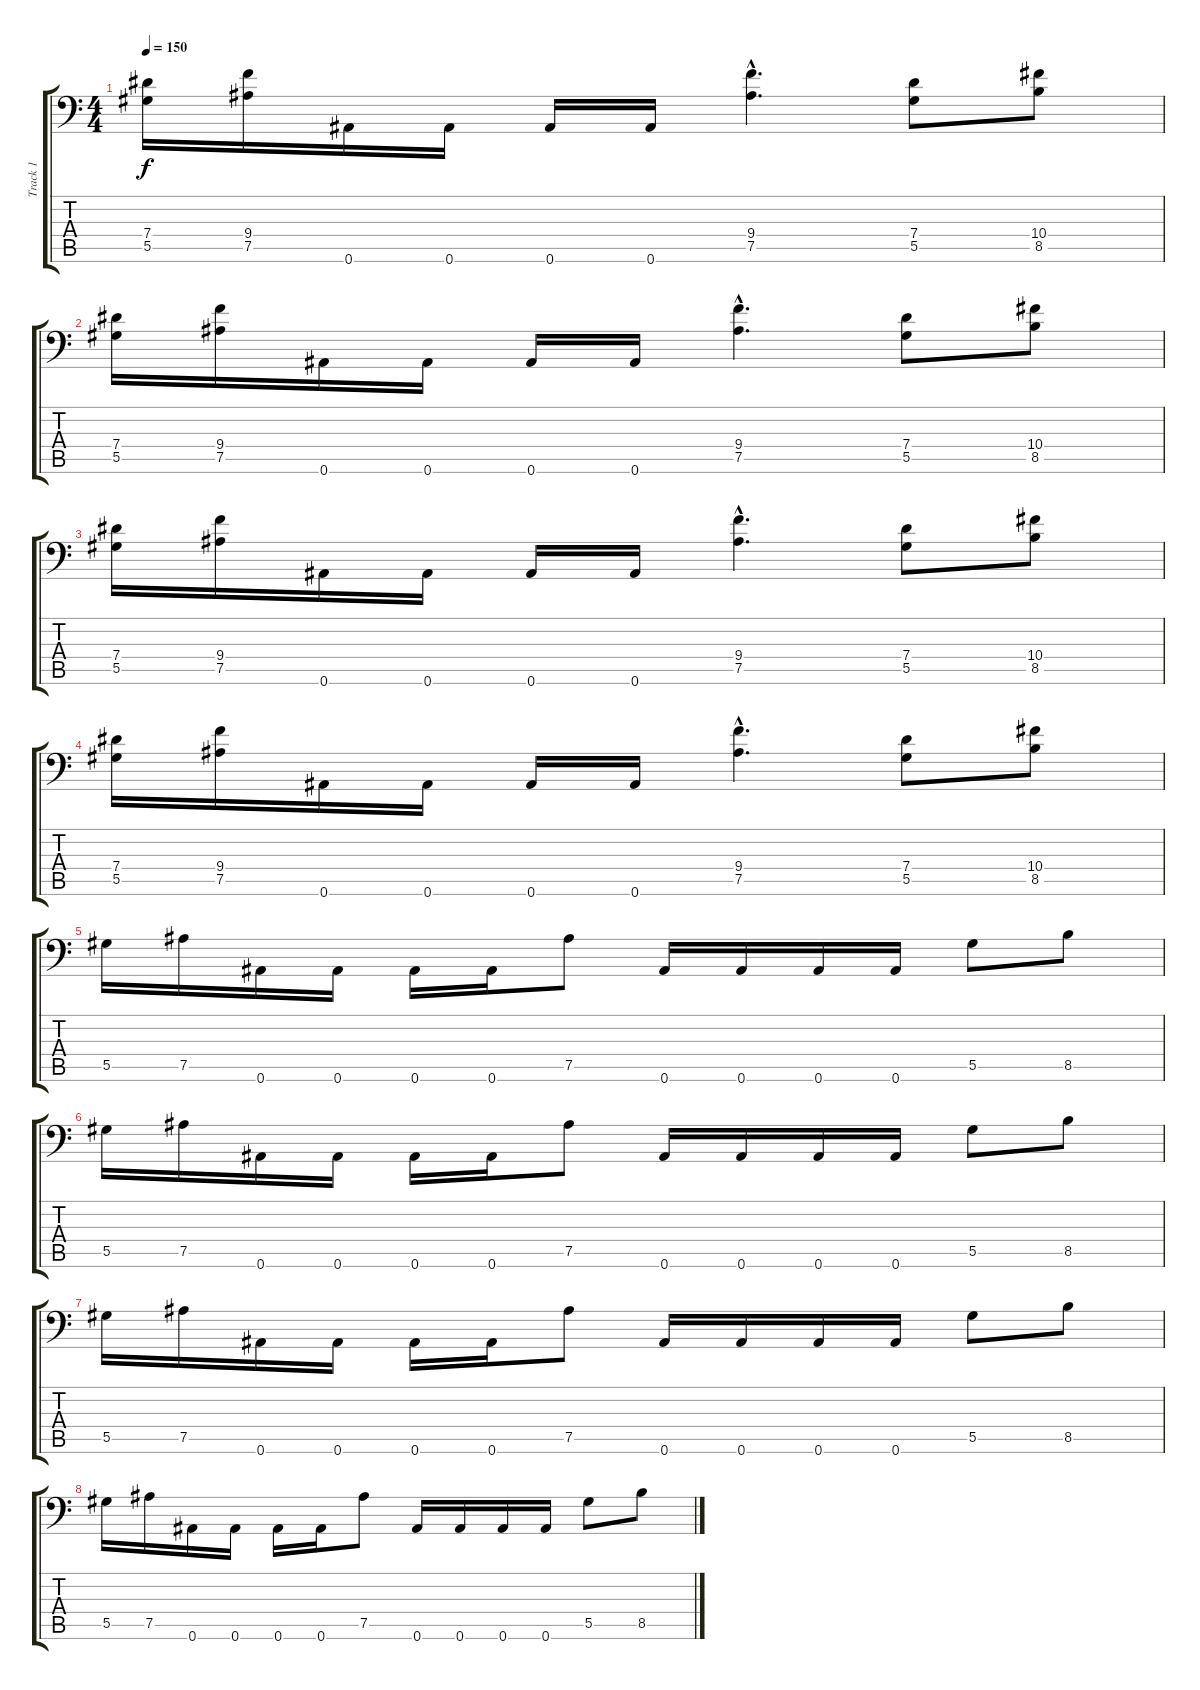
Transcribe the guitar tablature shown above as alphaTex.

\track ("Track 1" "Track 1") {instrument distortionguitar}
\staff {score tabs}
\tuning (Bb3 F3 Db3 Ab2 Eb2 Bb1) {hide}
\ts (4 4)
\tempo 150
\clef f4
\ks c
(7.4 5.5).16{dy f instrument distortionguitar} (9.4 7.5).16 0.6.16 0.6.16 0.6.16 0.6.16 (9.4{hac} 7.5{hac}).4{d} (7.4 5.5).8 (10.4 8.5).8 |
(7.4 5.5).16 (9.4 7.5).16 0.6.16 0.6.16 0.6.16 0.6.16 (9.4{hac} 7.5{hac}).4{d} (7.4 5.5).8 (10.4 8.5).8 |
(7.4 5.5).16 (9.4 7.5).16 0.6.16 0.6.16 0.6.16 0.6.16 (9.4{hac} 7.5{hac}).4{d} (7.4 5.5).8 (10.4 8.5).8 |
(7.4 5.5).16 (9.4 7.5).16 0.6.16 0.6.16 0.6.16 0.6.16 (9.4{hac} 7.5{hac}).4{d} (7.4 5.5).8 (10.4 8.5).8 |
5.5.16 7.5.16 0.6.16 0.6.16 0.6.16 0.6.16 7.5.8 0.6.16 0.6.16 0.6.16 0.6.16 5.5.8 8.5.8 |
5.5.16 7.5.16 0.6.16 0.6.16 0.6.16 0.6.16 7.5.8 0.6.16 0.6.16 0.6.16 0.6.16 5.5.8 8.5.8 |
5.5.16 7.5.16 0.6.16 0.6.16 0.6.16 0.6.16 7.5.8 0.6.16 0.6.16 0.6.16 0.6.16 5.5.8 8.5.8 |
5.5.16 7.5.16 0.6.16 0.6.16 0.6.16 0.6.16 7.5.8 0.6.16 0.6.16 0.6.16 0.6.16 5.5.8 8.5.8
